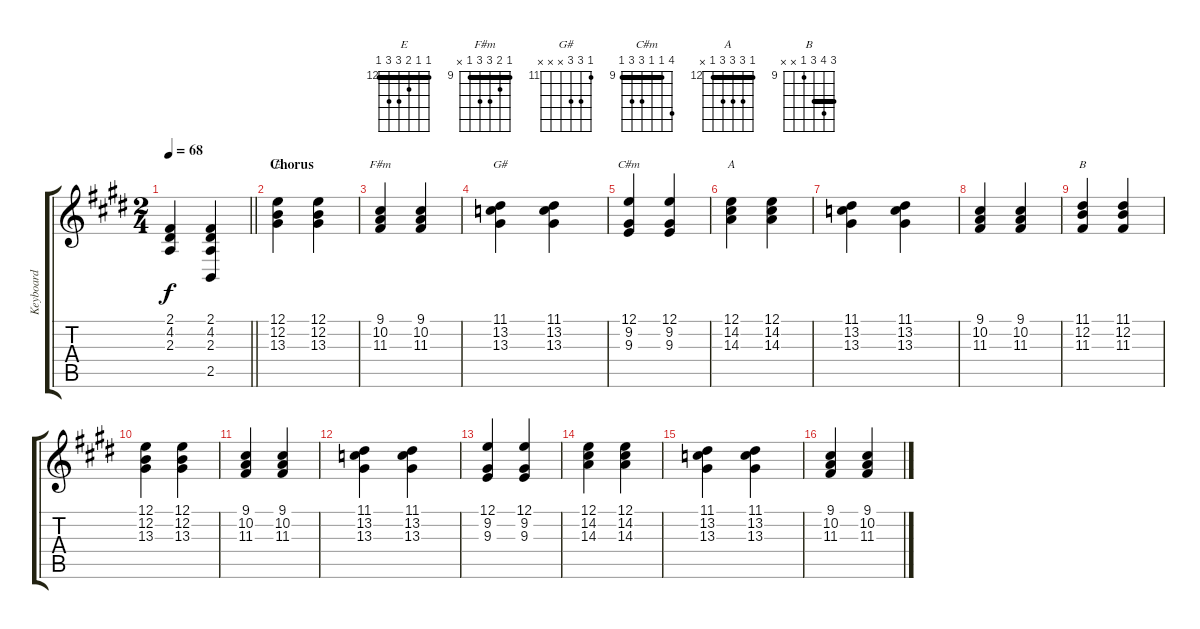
\track ("Keyboard" "Keyboard") {instrument acousticgrandpiano}
\staff {score tabs}
\tuning (E4 B3 G3 D3 A2 E2) {hide}
\chord ("E" 12 12 13 14 14 12) {firstfret 12 barre 12}
\chord ("F#m" 9 10 11 11 9 x) {firstfret 9 barre 9}
\chord ("G#" 11 13 13 x x x) {firstfret 11}
\chord ("C#m" 12 9 9 11 11 9) {firstfret 9 barre 9}
\chord ("A" 12 14 14 14 12 x) {firstfret 12 barre 12}
\chord ("B" 11 12 11 9 x x) {firstfret 9 barre 11}
\ts (2 4)
\tempo 68
\clef g2
\barLineRight lightlight
\ks e
(2.1 4.2 2.3).4{dy f} (2.1 4.2 2.3 2.5{t}).4 |
\section ("" "Chorus")
(12.1 12.2 13.3).4{ch "E"} (12.1 12.2 13.3).4 |
(9.1 10.2 11.3).4{ch "F#m"} (9.1 10.2 11.3).4 |
(11.1 13.2 13.3).4{ch "G#"} (11.1 13.2 13.3).4 |
(12.1 9.2 9.3).4{ch "C#m"} (12.1 9.2 9.3).4 |
(12.1 14.2 14.3).4{ch "A"} (12.1 14.2 14.3).4 |
(11.1 13.2 13.3).4 (11.1 13.2 13.3).4 |
(9.1 10.2 11.3).4 (9.1 10.2 11.3).4 |
(11.1 12.2 11.3).4{ch "B"} (11.1 12.2 11.3).4 |
(12.1 12.2 13.3).4 (12.1 12.2 13.3).4 |
(9.1 10.2 11.3).4 (9.1 10.2 11.3).4 |
(11.1 13.2 13.3).4 (11.1 13.2 13.3).4 |
(12.1 9.2 9.3).4 (12.1 9.2 9.3).4 |
(12.1 14.2 14.3).4 (12.1 14.2 14.3).4 |
(11.1 13.2 13.3).4 (11.1 13.2 13.3).4 |
(9.1 10.2 11.3).4 (9.1 10.2 11.3).4
